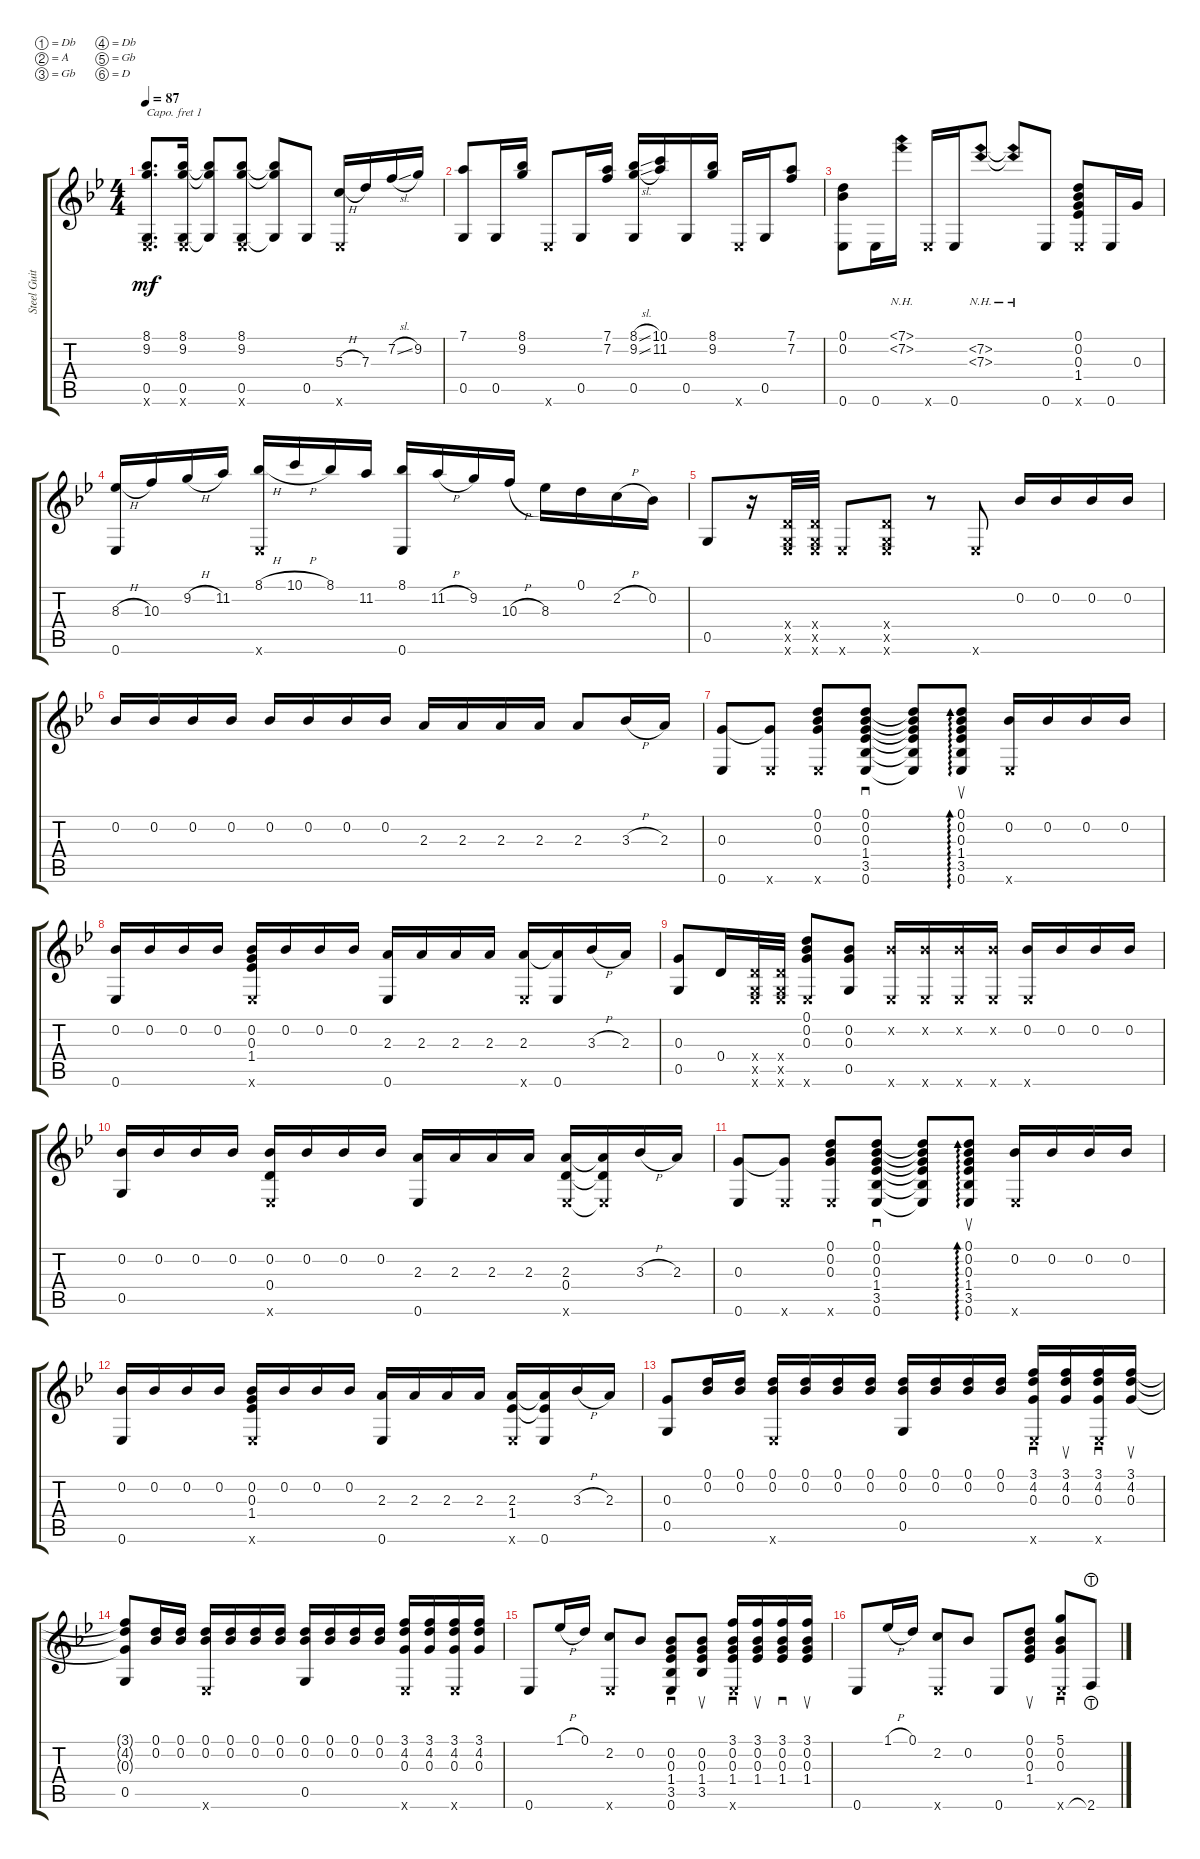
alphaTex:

\defaultSystemsLayout 4
\bracketExtendMode groupsimilarinstruments
\otherSystemsTrackNameOrientation horizontal
\track ("Steel Guitar" "Steel Guit") {instrument acousticguitarsteel}
\staff {score tabs}
\capo 1
\tuning (Db4 A3 Gb3 Db3 Gb2 D2)
\ts (4 4)
\tempo 87
\clef g2
\ks bb
(8.1{acc forcenatural} 9.2{acc #} 0.5{acc #} 0.6{x acc forcenatural}).8{d dy mf beam Up} (0.5{acc #} 8.1{acc forcenatural} 9.2{acc #} 0.6{x acc forcenatural}).16{beam Up} (0.5{t acc #} 8.1{t acc forcenatural} 9.2{t acc #}).8{beam Up} (9.2{acc #} 8.1{acc forcenatural} 0.5{acc #} 0.6{x acc forcenatural}).8{beam Up} (9.2{t acc #} 8.1{t acc forcenatural} 0.5{t acc #}).8{beam Up} 0.5{acc #}.8{beam Up} (5.3{h acc forcenatural} 0.6{x acc forcenatural}).16{beam Up} 7.3{acc #}.16{beam Up} 7.2{sl acc forcenatural}.16{beam Up} 9.2{acc #}.16{beam Up} |
(0.5{acc #} 7.1{acc #}).8{beam Up} 0.5{acc #}.16{beam Up} (8.1{acc forcenatural} 9.2{acc #}).16{beam Up} 0.6{x acc forcenatural}.8{beam Up} 0.5{acc #}.16{beam Up} (7.1{acc #} 7.2{acc forcenatural}).16{beam Up} (8.1{sl acc forcenatural} 9.2{sl acc #} 0.5{acc #}).16{beam Up} (11.2{acc #} 10.1{acc forcenatural}).16{beam Up} 0.5{acc #}.16{beam Up} (8.1{acc forcenatural} 9.2{acc #}).16{beam Up} 0.6{x acc forcenatural}.16{beam Up} 0.5{acc #}.16{beam Up} (7.1{acc #} 7.2{acc forcenatural}).8{beam Up} |
(0.1{acc #} 0.6{acc forcenatural} 0.2{acc forcenatural}).8{beam Down} 0.6{acc forcenatural}.16{beam Down} (7.1{nh acc #} 7.2{nh acc forcenatural}).16{beam Down} 0.6{x acc forcenatural}.16{beam Up} 0.6{acc forcenatural}.16{beam Up} (7.2{nh acc forcenatural} 7.3{nh acc #}).8{beam Up} (7.2{nh t acc forcenatural} 7.3{nh t acc #}).8{beam Up} 0.6{acc forcenatural}.8{beam Up} (0.1{acc #} 0.2{acc forcenatural} 0.3{acc #} 1.4{acc forcenatural} 0.6{x acc forcenatural}).8{beam Up} 0.6{acc forcenatural}.16{beam Up} 0.3{acc #}.16{beam Up} |
(0.6{acc forcenatural} 8.3{h acc forcenatural}).16{beam Up} 10.3{acc forcenatural}.16{beam Up} 9.2{h acc #}.16{beam Up} 11.2{acc #}.16{beam Up} (8.1{h acc forcenatural} 0.6{x acc forcenatural}).16{beam Up} 10.1{h acc forcenatural}.16{beam Up} 8.1{acc forcenatural}.16{beam Up} 11.2{acc #}.16{beam Up} (8.1{acc forcenatural} 0.6{acc forcenatural}).16{beam Up} 11.2{h acc #}.16{beam Up} 9.2{acc #}.16{beam Up} 10.3{h acc forcenatural}.16{beam Up} 8.3{acc forcenatural}.16{beam Down} 0.1{acc #}.16{beam Down} 2.2{h acc forcenatural}.16{beam Down} 0.2{acc forcenatural}.16{beam Down} |
0.5{acc #}.8{beam Up} r.16{beam Up} (0.6{x acc forcenatural} 0.5{x acc #} 0.4{x acc #}).32{beam Up} (0.4{x acc #} 0.5{x acc #} 0.6{x acc forcenatural}).32{beam Up} 0.6{x acc forcenatural}.8{beam Up} (0.6{x acc forcenatural} 0.5{x acc #} 0.4{x acc #}).8{beam Up} r.8{beam Up} 0.6{x acc forcenatural}.8{beam Up} 0.2{acc forcenatural}.16{beam Up} 0.2{acc forcenatural}.16{beam Up} 0.2{acc forcenatural}.16{beam Up} 0.2{acc forcenatural}.16{beam Up} |
0.2{acc forcenatural}.16{beam Up} 0.2{acc forcenatural}.16{beam Up} 0.2{acc forcenatural}.16{beam Up} 0.2{acc forcenatural}.16{beam Up} 0.2{acc forcenatural}.16{beam Up} 0.2{acc forcenatural}.16{beam Up} 0.2{acc forcenatural}.16{beam Up} 0.2{acc forcenatural}.16{beam Up} 2.3{acc #}.16{beam Up} 2.3{acc #}.16{beam Up} 2.3{acc #}.16{beam Up} 2.3{acc #}.16{beam Up} 2.3{acc #}.8{beam Up} 3.3{h acc forcenatural}.16{beam Up} 2.3{acc #}.16{beam Up} |
(0.3{acc #} 0.6{acc forcenatural}).8{beam Up} (0.3{t acc #} 0.6{x acc forcenatural}).8{beam Up} (0.3{acc #} 0.2{acc forcenatural} 0.1{acc #} 0.6{x acc forcenatural}).8{beam Up} (0.6{acc forcenatural} 3.5{acc forcenatural} 1.4{acc forcenatural} 0.3{acc #} 0.2{acc forcenatural} 0.1{acc #}).8{sd beam Up} (0.6{t acc forcenatural} 3.5{t acc forcenatural} 1.4{t acc forcenatural} 0.3{t acc #} 0.2{t acc forcenatural} 0.1{t acc #}).8{beam Up} (0.1{acc #} 0.2{acc forcenatural} 0.3{acc #} 1.4{acc forcenatural} 3.5{acc forcenatural} 0.6{acc forcenatural}).8{su ad 0 beam Up} (0.2{acc forcenatural} 0.6{x acc forcenatural}).16{beam Up} 0.2{acc forcenatural}.16{beam Up} 0.2{acc forcenatural}.16{beam Up} 0.2{acc forcenatural}.16{beam Up} |
(0.2{acc forcenatural} 0.6{acc forcenatural}).16{beam Up} 0.2{acc forcenatural}.16{beam Up} 0.2{acc forcenatural}.16{beam Up} 0.2{acc forcenatural}.16{beam Up} (0.2{acc forcenatural} 0.3{acc #} 1.4{acc forcenatural} 0.6{x acc forcenatural}).16{beam Up} 0.2{acc forcenatural}.16{beam Up} 0.2{acc forcenatural}.16{beam Up} 0.2{acc forcenatural}.16{beam Up} (2.3{acc #} 0.6{acc forcenatural}).16{beam Up} 2.3{acc #}.16{beam Up} 2.3{acc #}.16{beam Up} 2.3{acc #}.16{beam Up} (2.3{acc #} 0.6{x acc forcenatural}).16{beam Up} (2.3{t acc #} 0.6{acc forcenatural}).16{beam Up} 3.3{h acc forcenatural}.16{beam Up} 2.3{acc #}.16{beam Up} |
(0.3{acc #} 0.5{acc #}).8{beam Up} 0.4{acc #}.16{beam Up} (0.5{x acc #} 0.4{x acc #} 0.6{x acc forcenatural}).32{beam Up} (0.6{x acc forcenatural} 0.5{x acc #} 0.4{x acc #}).32{beam Up} (0.6{x acc forcenatural} 0.1{acc #} 0.2{acc forcenatural} 0.3{acc #}).8{beam Up} (0.5{acc #} 0.3{acc #} 0.2{acc forcenatural}).8{beam Up} (0.6{x acc forcenatural} 0.2{x acc forcenatural}).16{beam Up} (0.6{x acc forcenatural} 0.2{x acc forcenatural}).16{beam Up} (0.6{x acc forcenatural} 0.2{x acc forcenatural}).16{beam Up} (0.6{x acc forcenatural} 0.2{x acc forcenatural}).16{beam Up} (0.2{acc forcenatural} 0.6{x acc forcenatural}).16{beam Up} 0.2{acc forcenatural}.16{beam Up} 0.2{acc forcenatural}.16{beam Up} 0.2{acc forcenatural}.16{beam Up} |
(0.2{acc forcenatural} 0.5{acc #}).16{beam Up} 0.2{acc forcenatural}.16{beam Up} 0.2{acc forcenatural}.16{beam Up} 0.2{acc forcenatural}.16{beam Up} (0.2{acc forcenatural} 0.4{acc #} 0.6{x acc forcenatural}).16{beam Up} 0.2{acc forcenatural}.16{beam Up} 0.2{acc forcenatural}.16{beam Up} 0.2{acc forcenatural}.16{beam Up} (2.3{acc #} 0.6{acc forcenatural}).16{beam Up} 2.3{acc #}.16{beam Up} 2.3{acc #}.16{beam Up} 2.3{acc #}.16{beam Up} (2.3{acc #} 0.4{acc #} 0.6{x acc forcenatural}).16{beam Up} (2.3{t acc #} 0.4{t acc #} 0.6{x t acc forcenatural}).16{beam Up} 3.3{h acc forcenatural}.16{beam Up} 2.3{acc #}.16{beam Up} |
(0.3{acc #} 0.6{acc forcenatural}).8{beam Up} (0.3{t acc #} 0.6{x acc forcenatural}).8{beam Up} (0.3{acc #} 0.2{acc forcenatural} 0.1{acc #} 0.6{x acc forcenatural}).8{beam Up} (0.6{acc forcenatural} 3.5{acc forcenatural} 1.4{acc forcenatural} 0.3{acc #} 0.2{acc forcenatural} 0.1{acc #}).8{sd beam Up} (0.6{t acc forcenatural} 3.5{t acc forcenatural} 1.4{t acc forcenatural} 0.3{t acc #} 0.2{t acc forcenatural} 0.1{t acc #}).8{beam Up} (0.1{acc #} 0.2{acc forcenatural} 0.3{acc #} 1.4{acc forcenatural} 3.5{acc forcenatural} 0.6{acc forcenatural}).8{su ad 0 beam Up} (0.2{acc forcenatural} 0.6{x acc forcenatural}).16{beam Up} 0.2{acc forcenatural}.16{beam Up} 0.2{acc forcenatural}.16{beam Up} 0.2{acc forcenatural}.16{beam Up} |
(0.2{acc forcenatural} 0.6{acc forcenatural}).16{beam Up} 0.2{acc forcenatural}.16{beam Up} 0.2{acc forcenatural}.16{beam Up} 0.2{acc forcenatural}.16{beam Up} (0.2{acc forcenatural} 0.3{acc #} 1.4{acc forcenatural} 0.6{x acc forcenatural}).16{beam Up} 0.2{acc forcenatural}.16{beam Up} 0.2{acc forcenatural}.16{beam Up} 0.2{acc forcenatural}.16{beam Up} (2.3{acc #} 0.6{acc forcenatural}).16{beam Up} 2.3{acc #}.16{beam Up} 2.3{acc #}.16{beam Up} 2.3{acc #}.16{beam Up} (2.3{acc #} 1.4{acc forcenatural} 0.6{x acc forcenatural}).16{beam Up} (2.3{t acc #} 0.6{acc forcenatural} 1.4{t acc forcenatural}).16{beam Up} 3.3{h acc forcenatural}.16{beam Up} 2.3{acc #}.16{beam Up} |
(0.3{acc #} 0.5{acc #}).8{beam Up} (0.2{acc forcenatural} 0.1{acc #}).16{beam Up} (0.1{acc #} 0.2{acc forcenatural}).16{beam Up} (0.1{acc #} 0.2{acc forcenatural} 0.6{x acc forcenatural}).16{beam Up} (0.1{acc #} 0.2{acc forcenatural}).16{beam Up} (0.1{acc #} 0.2{acc forcenatural}).16{beam Up} (0.1{acc #} 0.2{acc forcenatural}).16{beam Up} (0.1{acc #} 0.2{acc forcenatural} 0.5{acc #}).16{beam Up} (0.1{acc #} 0.2{acc forcenatural}).16{beam Up} (0.1{acc #} 0.2{acc forcenatural}).16{beam Up} (0.1{acc #} 0.2{acc forcenatural}).16{beam Up} (4.2{acc #} 3.1{acc forcenatural} 0.3{acc #} 0.6{x acc forcenatural}).16{sd beam Up} (4.2{acc #} 3.1{acc forcenatural} 0.3{acc #}).16{su beam Up} (4.2{acc #} 3.1{acc forcenatural} 0.3{acc #} 0.6{x acc forcenatural}).16{sd beam Up} (4.2{acc #} 3.1{acc forcenatural} 0.3{acc #}).16{su beam Up} |
(3.1{t acc forcenatural} 4.2{t acc #} 0.3{t acc #} 0.5{acc #}).8{beam Up} (0.2{acc forcenatural} 0.1{acc #}).16{beam Up} (0.1{acc #} 0.2{acc forcenatural}).16{beam Up} (0.1{acc #} 0.2{acc forcenatural} 0.6{x acc forcenatural}).16{beam Up} (0.1{acc #} 0.2{acc forcenatural}).16{beam Up} (0.1{acc #} 0.2{acc forcenatural}).16{beam Up} (0.1{acc #} 0.2{acc forcenatural}).16{beam Up} (0.1{acc #} 0.2{acc forcenatural} 0.5{acc #}).16{beam Up} (0.2{acc forcenatural} 0.1{acc #}).16{beam Up} (0.2{acc forcenatural} 0.1{acc #}).16{beam Up} (0.2{acc forcenatural} 0.1{acc #}).16{beam Up} (4.2{acc #} 3.1{acc forcenatural} 0.3{acc #} 0.6{x acc forcenatural}).16{beam Up} (0.3{acc #} 4.2{acc #} 3.1{acc forcenatural}).16{beam Up} (0.3{acc #} 4.2{acc #} 3.1{acc forcenatural} 0.6{x acc forcenatural}).16{beam Up} (3.1{acc forcenatural} 4.2{acc #} 0.3{acc #}).16{beam Up} |
0.6{acc forcenatural}.8{beam Up} 1.1{h acc forcenatural}.16{beam Up} 0.1{acc #}.16{beam Up} (2.2{acc forcenatural} 0.6{x acc forcenatural}).8{beam Up} 0.2{acc forcenatural}.8{beam Up} (0.2{acc forcenatural} 0.3{acc #} 1.4{acc forcenatural} 3.5{acc forcenatural} 0.6{acc forcenatural}).8{sd beam Up} (3.5{acc forcenatural} 1.4{acc forcenatural} 0.3{acc #} 0.2{acc forcenatural}).8{su beam Up} (0.2{acc forcenatural} 0.3{acc #} 1.4{acc forcenatural} 0.6{x acc forcenatural} 3.1{acc forcenatural}).16{sd beam Up} (3.1{acc forcenatural} 0.2{acc forcenatural} 0.3{acc #} 1.4{acc forcenatural}).16{su beam Up} (3.1{acc forcenatural} 0.2{acc forcenatural} 0.3{acc #} 1.4{acc forcenatural}).16{sd beam Up} (3.1{acc forcenatural} 0.2{acc forcenatural} 0.3{acc #} 1.4{acc forcenatural}).16{su beam Up} |
0.6{acc forcenatural}.8{beam Up} 1.1{h acc forcenatural}.16{beam Up} 0.1{acc #}.16{beam Up} (2.2{acc forcenatural} 0.6{x acc forcenatural}).8{beam Up} 0.2{acc forcenatural}.8{beam Up} 0.6{acc forcenatural}.8{beam Up} (0.1{acc #} 0.2{acc forcenatural} 0.3{acc #} 1.4{acc forcenatural}).8{su beam Up} (0.3{acc #} 0.2{acc forcenatural} 5.1{acc #} 0.6{x acc forcenatural}).8{sd beam Up} 2.6{lht acc forcenatural}.8{beam Up}
